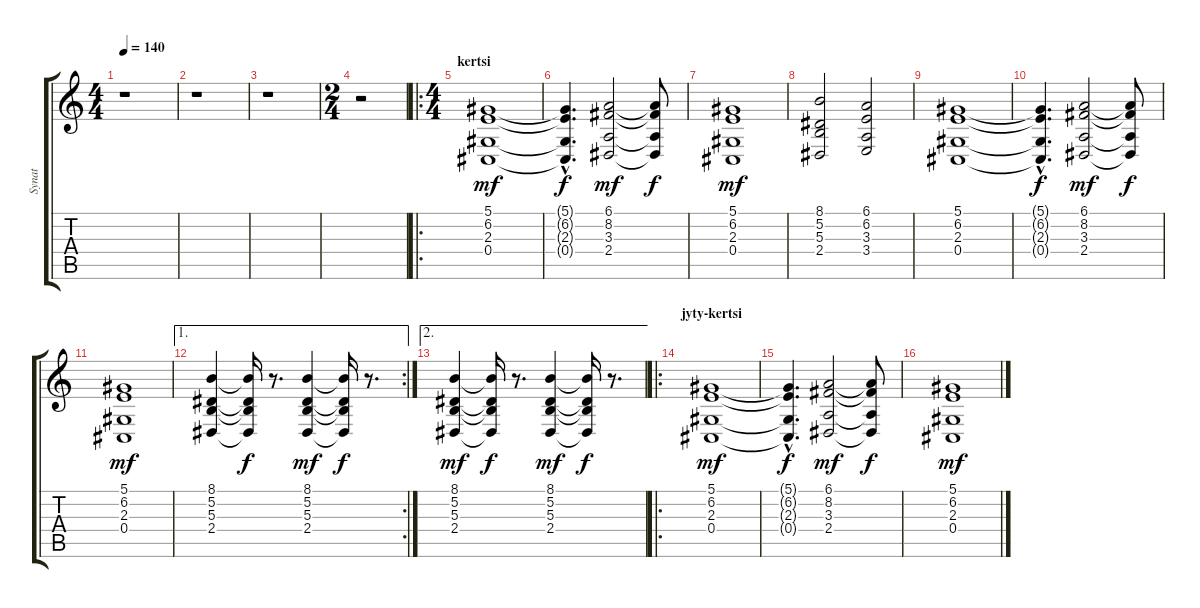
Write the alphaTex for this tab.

\track ("Synat" "Synat") {instrument stringensemble1}
\staff {score tabs}
\tuning (Eb4 Bb3 Gb3 Db3 Ab2 Db2) {hide}
\ts (4 4)
\tempo 140
\clef g2
\ks c
r.1{dy f} |
r.1 |
r.1 |
\ts (2 4)
r.2 |
\ro
\ts (4 4)
\section ("" "kertsi")
(5.1 6.2 2.3 0.4).1{dy mf} |
(5.1{hac t} 6.2{hac t} 2.3{hac t} 0.4{hac t}).4{d dy f} (6.1 8.2 3.3 2.4).2{dy mf} (6.1{t} 8.2{t} 3.3{t} 2.4{t}).8{dy f} |
(5.1 6.2 2.3 0.4).1{dy mf} |
(8.1 5.2 5.3 2.4).2 (6.1 6.2 3.3 3.4).2 |
(5.1 6.2 2.3 0.4).1 |
(5.1{hac t} 6.2{hac t} 2.3{hac t} 0.4{hac t}).4{d dy f} (6.1 8.2 3.3 2.4).2{dy mf} (6.1{t} 8.2{t} 3.3{t} 2.4{t}).8{dy f} |
(5.1 6.2 2.3 0.4).1{dy mf} |
\ae 1
\rc 2
(8.1 5.2 5.3 2.4).4 (8.1{t} 5.2{t} 5.3{t} 2.4{t}).16{dy f} r.8{d} (8.1 5.2 5.3 2.4).4{dy mf} (8.1{t} 5.2{t} 5.3{t} 2.4{t}).16{dy f} r.8{d} |
\ae 2
(8.1 5.2 5.3 2.4).4{dy mf} (8.1{t} 5.2{t} 5.3{t} 2.4{t}).16{dy f} r.8{d} (8.1 5.2 5.3 2.4).4{dy mf} (8.1{t} 5.2{t} 5.3{t} 2.4{t}).16{dy f} r.8{d} |
\ro
\section ("" "jyty-kertsi")
(5.1 6.2 2.3 0.4).1{dy mf} |
(5.1{hac t} 6.2{hac t} 2.3{hac t} 0.4{hac t}).4{d dy f} (6.1 8.2 3.3 2.4).2{dy mf} (6.1{t} 8.2{t} 3.3{t} 2.4{t}).8{dy f} |
(5.1 6.2 2.3 0.4).1{dy mf}
